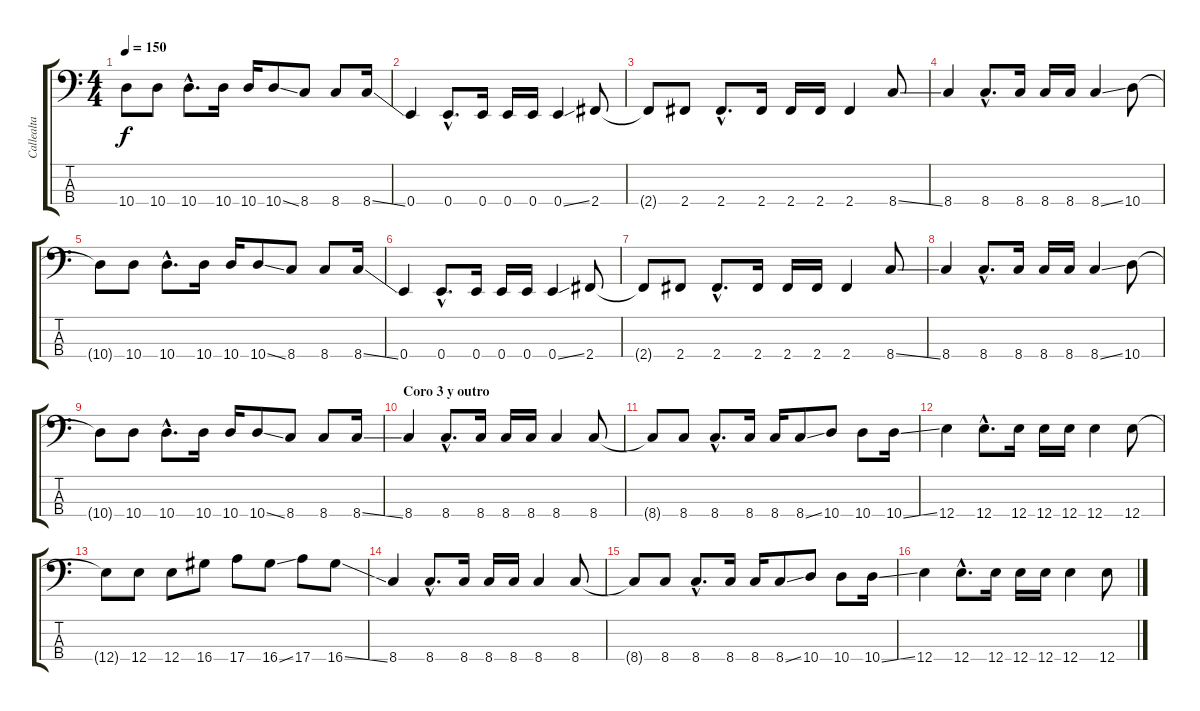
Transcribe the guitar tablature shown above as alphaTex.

\track ("Callealta" "Callealta") {instrument fretlessbass}
\staff {score tabs}
\tuning (G2 D2 A1 E1) {hide}
\ts (4 4)
\tempo 150
\clef f4
\ks c
10.4{t}.8{dy f} 10.4.8 10.4{hac}.8{d} 10.4.16 10.4.16 10.4{ss}.8 8.4.8 8.4.8 8.4{ss}.16 |
0.4.4 0.4{hac}.8{d} 0.4.16 0.4.16 0.4.16 0.4{ss}.4 2.4.8 |
2.4{t}.8 2.4.8 2.4{hac}.8{d} 2.4.16 2.4.16 2.4.16 2.4.4 8.4{ss}.8 |
8.4.4 8.4{hac}.8{d} 8.4.16 8.4.16 8.4.16 8.4{ss}.4 10.4.8 |
10.4{t}.8 10.4.8 10.4{hac}.8{d} 10.4.16 10.4.16 10.4{ss}.8 8.4.8 8.4.8 8.4{ss}.16 |
0.4.4 0.4{hac}.8{d} 0.4.16 0.4.16 0.4.16 0.4{ss}.4 2.4.8 |
2.4{t}.8 2.4.8 2.4{hac}.8{d} 2.4.16 2.4.16 2.4.16 2.4.4 8.4{ss}.8 |
8.4.4 8.4{hac}.8{d} 8.4.16 8.4.16 8.4.16 8.4{ss}.4 10.4.8 |
10.4{t}.8 10.4.8 10.4{hac}.8{d} 10.4.16 10.4.16 10.4{ss}.8 8.4.8 8.4.8 8.4{ss}.16 |
\section ("" "Coro 3 y outro")
8.4.4 8.4{hac}.8{d} 8.4.16 8.4.16 8.4.16 8.4.4 8.4.8 |
8.4{t}.8 8.4.8 8.4{hac}.8{d} 8.4.16 8.4.16 8.4{ss}.8 10.4.8 10.4.8 10.4{ss}.16 |
12.4.4 12.4{hac}.8{d} 12.4.16 12.4.16 12.4.16 12.4.4 12.4.8 |
12.4{t}.8 12.4.8 12.4.8 16.4.8 17.4.8 16.4{ss}.8 17.4.8 16.4{ss}.8 |
8.4.4 8.4{hac}.8{d} 8.4.16 8.4.16 8.4.16 8.4.4 8.4.8 |
8.4{t}.8 8.4.8 8.4{hac}.8{d} 8.4.16 8.4.16 8.4{ss}.8 10.4.8 10.4.8 10.4{ss}.16 |
12.4.4 12.4{hac}.8{d} 12.4.16 12.4.16 12.4.16 12.4.4 12.4.8
